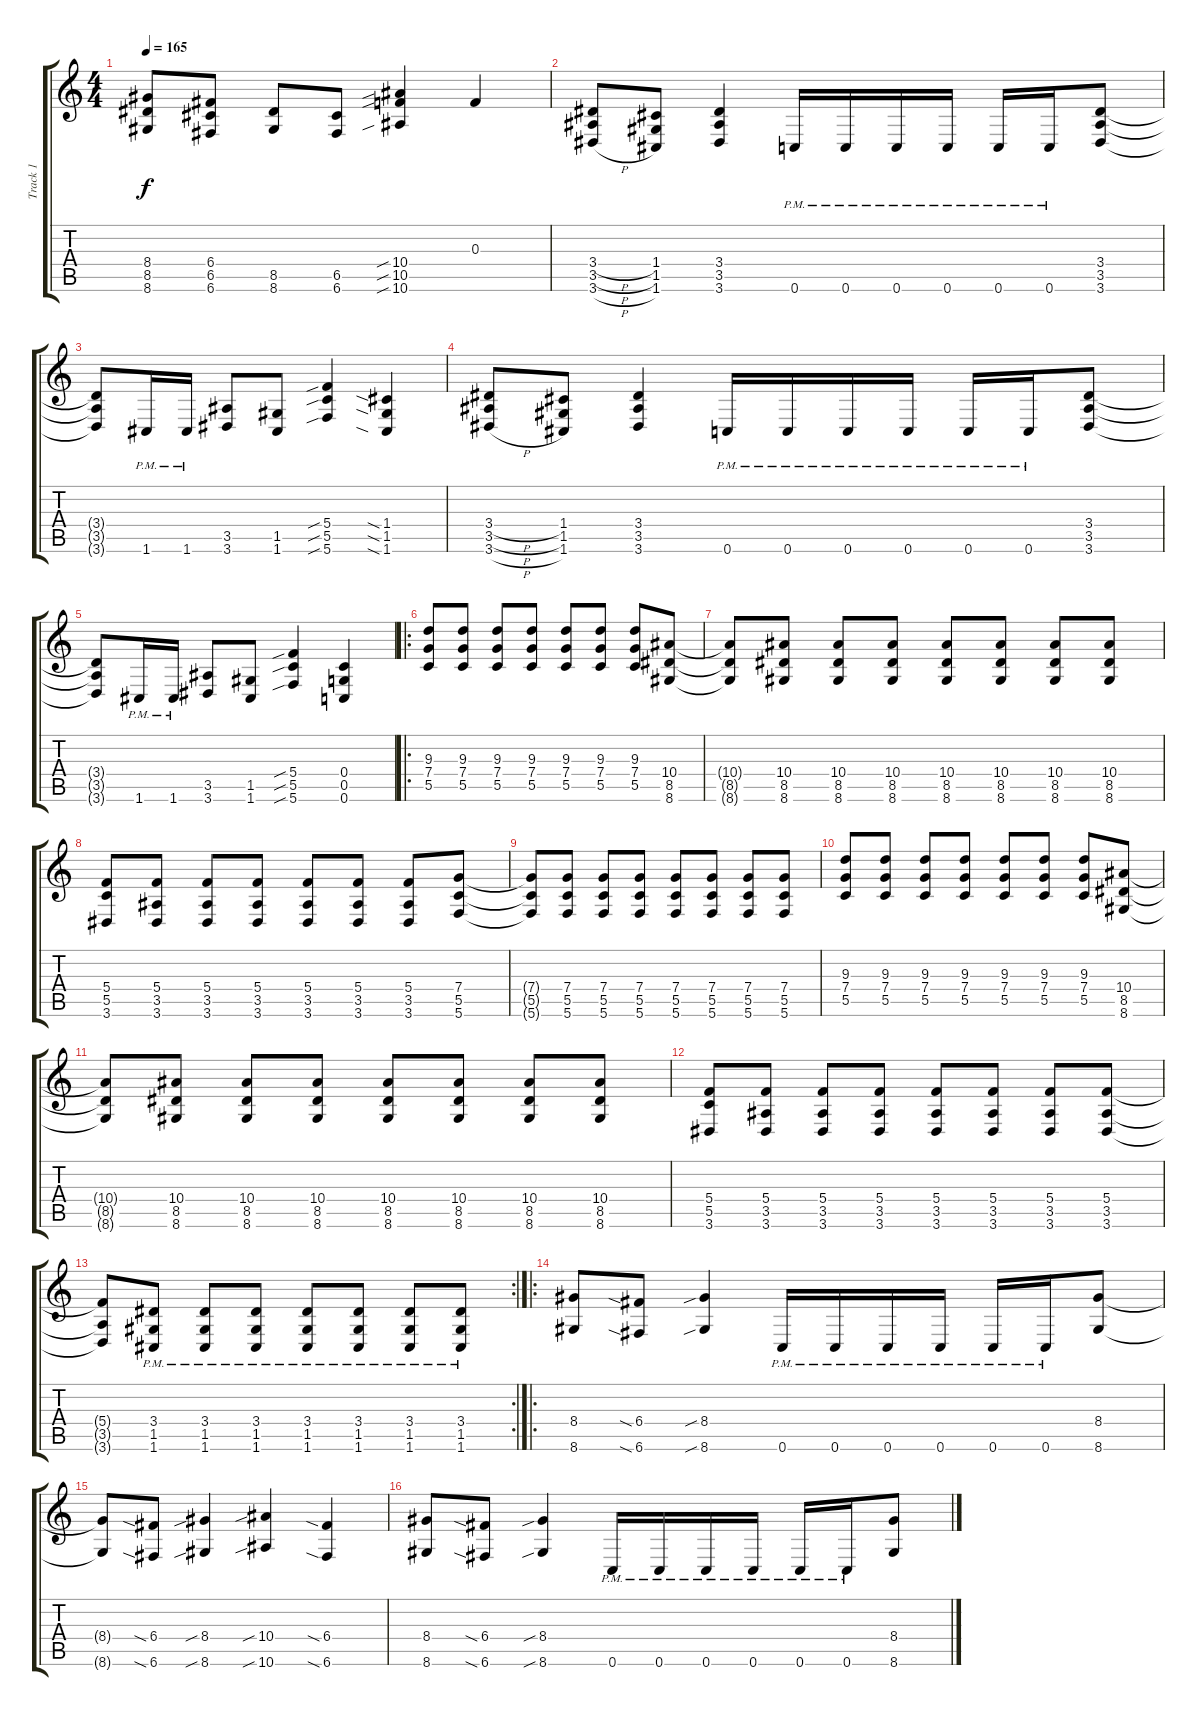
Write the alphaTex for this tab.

\track ("Track 1" "Track 1") {instrument overdrivenguitar}
\staff {score tabs}
\tuning (D4 A3 F3 C3 G2 C2) {hide}
\ts (4 4)
\tempo 165
\clef g2
\ks c
(8.4{t} 8.5{t} 8.6{t}).8{dy f} (6.4 6.5 6.6).8 (8.5 8.6).8 (6.5 6.6).8 (10.4{sib} 10.5{sib} 10.6{sib}).4 0.3.4 |
(3.4{h} 3.5{h} 3.6{h}).8 (1.4 1.5 1.6).8 (3.4 3.5 3.6).4 0.6{pm}.16 0.6{pm}.16 0.6{pm}.16 0.6{pm}.16 0.6{pm}.16 0.6{pm}.16 (3.4 3.5 3.6).8 |
(3.4{t} 3.5{t} 3.6{t}).8 1.6{pm}.16 1.6{pm}.16 (3.5 3.6).8 (1.5 1.6).8 (5.4{sib} 5.5{sib} 5.6{sib}).4 (1.4{sia} 1.5{sia} 1.6{sia}).4 |
(3.4{h} 3.5{h} 3.6{h}).8 (1.4 1.5 1.6).8 (3.4 3.5 3.6).4 0.6{pm}.16 0.6{pm}.16 0.6{pm}.16 0.6{pm}.16 0.6{pm}.16 0.6{pm}.16 (3.4 3.5 3.6).8 |
(3.4{t} 3.5{t} 3.6{t}).8 1.6{pm}.16 1.6{pm}.16 (3.5 3.6).8 (1.5 1.6).8 (5.4{sib} 5.5{sib} 5.6{sib}).4 (0.4 0.5 0.6).4 |
\ro
(9.3 7.4 5.5).8 (9.3 7.4 5.5).8 (9.3 7.4 5.5).8 (9.3 7.4 5.5).8 (9.3 7.4 5.5).8 (9.3 7.4 5.5).8 (9.3 7.4 5.5).8 (10.4 8.5 8.6).8 |
(10.4{t} 8.5{t} 8.6{t}).8 (10.4 8.5 8.6).8 (10.4 8.5 8.6).8 (10.4 8.5 8.6).8 (10.4 8.5 8.6).8 (10.4 8.5 8.6).8 (10.4 8.5 8.6).8 (10.4 8.5 8.6).8 |
(5.4 5.5 3.6).8 (5.4 3.5 3.6).8 (5.4 3.5 3.6).8 (5.4 3.5 3.6).8 (5.4 3.5 3.6).8 (5.4 3.5 3.6).8 (5.4 3.5 3.6).8 (7.4 5.5 5.6).8 |
(7.4{t} 5.5{t} 5.6{t}).8 (7.4 5.5 5.6).8 (7.4 5.5 5.6).8 (7.4 5.5 5.6).8 (7.4 5.5 5.6).8 (7.4 5.5 5.6).8 (7.4 5.5 5.6).8 (7.4 5.5 5.6).8 |
(9.3 7.4 5.5).8 (9.3 7.4 5.5).8 (9.3 7.4 5.5).8 (9.3 7.4 5.5).8 (9.3 7.4 5.5).8 (9.3 7.4 5.5).8 (9.3 7.4 5.5).8 (10.4 8.5 8.6).8 |
(10.4{t} 8.5{t} 8.6{t}).8 (10.4 8.5 8.6).8 (10.4 8.5 8.6).8 (10.4 8.5 8.6).8 (10.4 8.5 8.6).8 (10.4 8.5 8.6).8 (10.4 8.5 8.6).8 (10.4 8.5 8.6).8 |
(5.4 5.5 3.6).8 (5.4 3.5 3.6).8 (5.4 3.5 3.6).8 (5.4 3.5 3.6).8 (5.4 3.5 3.6).8 (5.4 3.5 3.6).8 (5.4 3.5 3.6).8 (5.4 3.5 3.6).8 |
\rc 2
(5.4{t} 3.5{t} 3.6{t}).8 (3.4{pm} 1.5{pm} 1.6{pm}).8 (3.4{pm} 1.5{pm} 1.6{pm}).8 (3.4{pm} 1.5{pm} 1.6{pm}).8 (3.4{pm} 1.5{pm} 1.6{pm}).8 (3.4{pm} 1.5{pm} 1.6{pm}).8 (3.4{pm} 1.5{pm} 1.6{pm}).8 (3.4{pm} 1.5{pm} 1.6{pm}).8 |
\ro
(8.4 8.6).8 (6.4{sia} 6.6{sia}).8 (8.4{sib} 8.6{sib}).4 0.6{pm}.16 0.6{pm}.16 0.6{pm}.16 0.6{pm}.16 0.6{pm}.16 0.6{pm}.16 (8.4 8.6).8 |
(8.4{t} 8.6{t}).8 (6.4{sia} 6.6{sia}).8 (8.4{sib} 8.6{sib}).4 (10.4{sib} 10.6{sib}).4 (6.4{sia} 6.6{sia}).4 |
(8.4 8.6).8 (6.4{sia} 6.6{sia}).8 (8.4{sib} 8.6{sib}).4 0.6{pm}.16 0.6{pm}.16 0.6{pm}.16 0.6{pm}.16 0.6{pm}.16 0.6{pm}.16 (8.4 8.6).8
